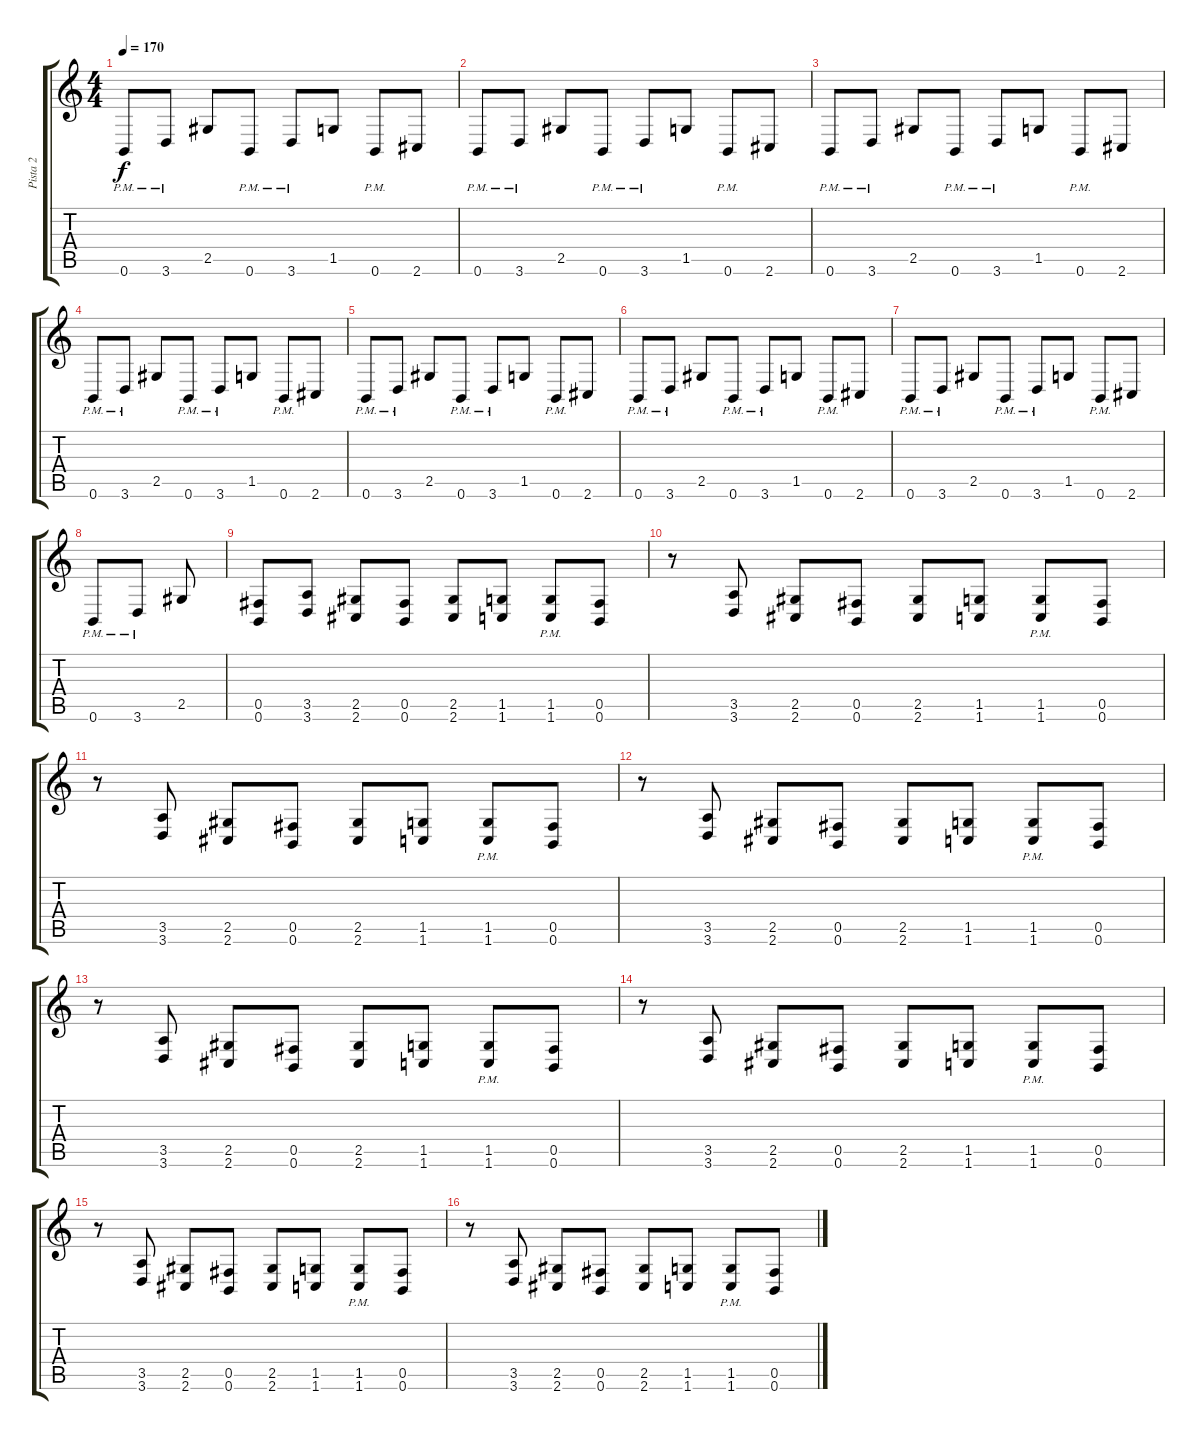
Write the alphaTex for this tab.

\track ("Pista 2" "Pista 2") {instrument distortionguitar}
\staff {score tabs}
\tuning (Db4 Ab3 E3 B2 Gb2 B1) {hide}
\ts (4 4)
\tempo 170
\clef g2
\ks c
0.6{pm}.8{dy f} 3.6{pm}.8 2.5.8 0.6{pm}.8 3.6{pm}.8 1.5.8 0.6{pm}.8 2.6.8 |
0.6{pm}.8 3.6{pm}.8 2.5.8 0.6{pm}.8 3.6{pm}.8 1.5.8 0.6{pm}.8 2.6.8 |
0.6{pm}.8 3.6{pm}.8 2.5.8 0.6{pm}.8 3.6{pm}.8 1.5.8 0.6{pm}.8 2.6.8 |
0.6{pm}.8 3.6{pm}.8 2.5.8 0.6{pm}.8 3.6{pm}.8 1.5.8 0.6{pm}.8 2.6.8 |
0.6{pm}.8 3.6{pm}.8 2.5.8 0.6{pm}.8 3.6{pm}.8 1.5.8 0.6{pm}.8 2.6.8 |
0.6{pm}.8 3.6{pm}.8 2.5.8 0.6{pm}.8 3.6{pm}.8 1.5.8 0.6{pm}.8 2.6.8 |
0.6{pm}.8 3.6{pm}.8 2.5.8 0.6{pm}.8 3.6{pm}.8 1.5.8 0.6{pm}.8 2.6.8 |
0.6{pm}.8 3.6{pm}.8 2.5.8 |
(0.5 0.6).8 (3.5 3.6).8 (2.5 2.6).8 (0.5 0.6).8 (2.5 2.6).8 (1.5 1.6).8 (1.5{pm} 1.6{pm}).8 (0.5 0.6).8 |
r.8 (3.5 3.6).8 (2.5 2.6).8 (0.5 0.6).8 (2.5 2.6).8 (1.5 1.6).8 (1.5{pm} 1.6{pm}).8 (0.5 0.6).8 |
r.8 (3.5 3.6).8 (2.5 2.6).8 (0.5 0.6).8 (2.5 2.6).8 (1.5 1.6).8 (1.5{pm} 1.6{pm}).8 (0.5 0.6).8 |
r.8 (3.5 3.6).8 (2.5 2.6).8 (0.5 0.6).8 (2.5 2.6).8 (1.5 1.6).8 (1.5{pm} 1.6{pm}).8 (0.5 0.6).8 |
r.8 (3.5 3.6).8 (2.5 2.6).8 (0.5 0.6).8 (2.5 2.6).8 (1.5 1.6).8 (1.5{pm} 1.6{pm}).8 (0.5 0.6).8 |
r.8 (3.5 3.6).8 (2.5 2.6).8 (0.5 0.6).8 (2.5 2.6).8 (1.5 1.6).8 (1.5{pm} 1.6{pm}).8 (0.5 0.6).8 |
r.8 (3.5 3.6).8 (2.5 2.6).8 (0.5 0.6).8 (2.5 2.6).8 (1.5 1.6).8 (1.5{pm} 1.6{pm}).8 (0.5 0.6).8 |
r.8 (3.5 3.6).8 (2.5 2.6).8 (0.5 0.6).8 (2.5 2.6).8 (1.5 1.6).8 (1.5{pm} 1.6{pm}).8 (0.5 0.6).8
